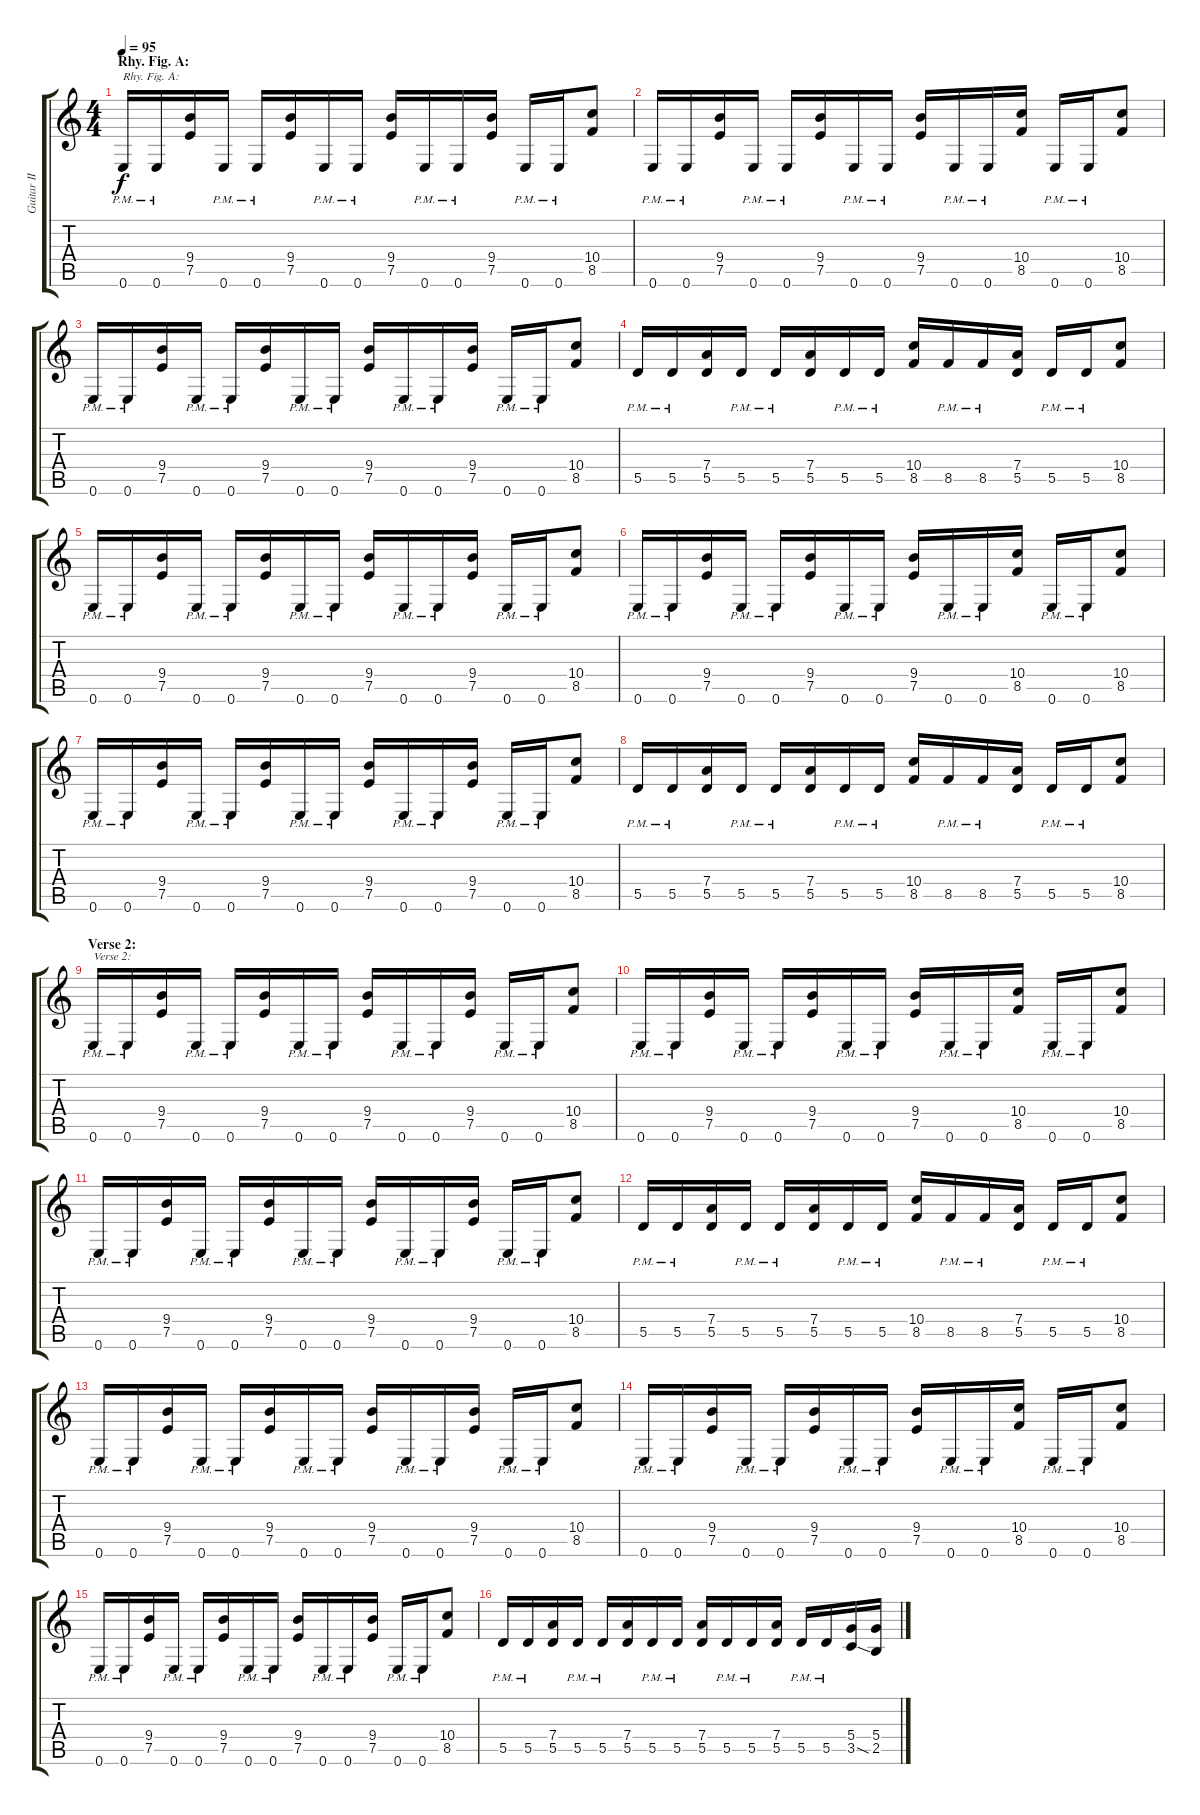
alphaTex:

\track ("Guitar II" "Guitar II") {instrument distortionguitar}
\staff {score tabs}
\tuning (E4 B3 G3 D3 A2 E2) {hide}
\ts (4 4)
\section ("" "Rhy. Fig. A:")
\tempo 95
\clef g2
\ks c
0.6{pm}.16{txt "Rhy. Fig. A:" dy f} 0.6{pm}.16 (9.4 7.5).16 0.6{pm}.16 0.6{pm}.16 (9.4 7.5).16 0.6{pm}.16 0.6{pm}.16 (9.4 7.5).16 0.6{pm}.16 0.6{pm}.16 (9.4 7.5).16 0.6{pm}.16 0.6{pm}.16 (10.4 8.5).8 |
0.6{pm}.16 0.6{pm}.16 (9.4 7.5).16 0.6{pm}.16 0.6{pm}.16 (9.4 7.5).16 0.6{pm}.16 0.6{pm}.16 (9.4 7.5).16 0.6{pm}.16 0.6{pm}.16 (10.4 8.5).16 0.6{pm}.16 0.6{pm}.16 (10.4 8.5).8 |
0.6{pm}.16 0.6{pm}.16 (9.4 7.5).16 0.6{pm}.16 0.6{pm}.16 (9.4 7.5).16 0.6{pm}.16 0.6{pm}.16 (9.4 7.5).16 0.6{pm}.16 0.6{pm}.16 (9.4 7.5).16 0.6{pm}.16 0.6{pm}.16 (10.4 8.5).8 |
5.5{pm}.16 5.5{pm}.16 (7.4 5.5).16 5.5{pm}.16 5.5{pm}.16 (7.4 5.5).16 5.5{pm}.16 5.5{pm}.16 (10.4 8.5).16 8.5{pm}.16 8.5{pm}.16 (7.4 5.5).16 5.5{pm}.16 5.5{pm}.16 (10.4 8.5).8 |
0.6{pm}.16 0.6{pm}.16 (9.4 7.5).16 0.6{pm}.16 0.6{pm}.16 (9.4 7.5).16 0.6{pm}.16 0.6{pm}.16 (9.4 7.5).16 0.6{pm}.16 0.6{pm}.16 (9.4 7.5).16 0.6{pm}.16 0.6{pm}.16 (10.4 8.5).8 |
0.6{pm}.16 0.6{pm}.16 (9.4 7.5).16 0.6{pm}.16 0.6{pm}.16 (9.4 7.5).16 0.6{pm}.16 0.6{pm}.16 (9.4 7.5).16 0.6{pm}.16 0.6{pm}.16 (10.4 8.5).16 0.6{pm}.16 0.6{pm}.16 (10.4 8.5).8 |
0.6{pm}.16 0.6{pm}.16 (9.4 7.5).16 0.6{pm}.16 0.6{pm}.16 (9.4 7.5).16 0.6{pm}.16 0.6{pm}.16 (9.4 7.5).16 0.6{pm}.16 0.6{pm}.16 (9.4 7.5).16 0.6{pm}.16 0.6{pm}.16 (10.4 8.5).8 |
5.5{pm}.16 5.5{pm}.16 (7.4 5.5).16 5.5{pm}.16 5.5{pm}.16 (7.4 5.5).16 5.5{pm}.16 5.5{pm}.16 (10.4 8.5).16 8.5{pm}.16 8.5{pm}.16 (7.4 5.5).16 5.5{pm}.16 5.5{pm}.16 (10.4 8.5).8 |
\section ("" "Verse 2:")
0.6{pm}.16{txt "Verse 2:"} 0.6{pm}.16 (9.4 7.5).16 0.6{pm}.16 0.6{pm}.16 (9.4 7.5).16 0.6{pm}.16 0.6{pm}.16 (9.4 7.5).16 0.6{pm}.16 0.6{pm}.16 (9.4 7.5).16 0.6{pm}.16 0.6{pm}.16 (10.4 8.5).8 |
0.6{pm}.16 0.6{pm}.16 (9.4 7.5).16 0.6{pm}.16 0.6{pm}.16 (9.4 7.5).16 0.6{pm}.16 0.6{pm}.16 (9.4 7.5).16 0.6{pm}.16 0.6{pm}.16 (10.4 8.5).16 0.6{pm}.16 0.6{pm}.16 (10.4 8.5).8 |
0.6{pm}.16 0.6{pm}.16 (9.4 7.5).16 0.6{pm}.16 0.6{pm}.16 (9.4 7.5).16 0.6{pm}.16 0.6{pm}.16 (9.4 7.5).16 0.6{pm}.16 0.6{pm}.16 (9.4 7.5).16 0.6{pm}.16 0.6{pm}.16 (10.4 8.5).8 |
5.5{pm}.16 5.5{pm}.16 (7.4 5.5).16 5.5{pm}.16 5.5{pm}.16 (7.4 5.5).16 5.5{pm}.16 5.5{pm}.16 (10.4 8.5).16 8.5{pm}.16 8.5{pm}.16 (7.4 5.5).16 5.5{pm}.16 5.5{pm}.16 (10.4 8.5).8 |
0.6{pm}.16 0.6{pm}.16 (9.4 7.5).16 0.6{pm}.16 0.6{pm}.16 (9.4 7.5).16 0.6{pm}.16 0.6{pm}.16 (9.4 7.5).16 0.6{pm}.16 0.6{pm}.16 (9.4 7.5).16 0.6{pm}.16 0.6{pm}.16 (10.4 8.5).8 |
0.6{pm}.16 0.6{pm}.16 (9.4 7.5).16 0.6{pm}.16 0.6{pm}.16 (9.4 7.5).16 0.6{pm}.16 0.6{pm}.16 (9.4 7.5).16 0.6{pm}.16 0.6{pm}.16 (10.4 8.5).16 0.6{pm}.16 0.6{pm}.16 (10.4 8.5).8 |
0.6{pm}.16 0.6{pm}.16 (9.4 7.5).16 0.6{pm}.16 0.6{pm}.16 (9.4 7.5).16 0.6{pm}.16 0.6{pm}.16 (9.4 7.5).16 0.6{pm}.16 0.6{pm}.16 (9.4 7.5).16 0.6{pm}.16 0.6{pm}.16 (10.4 8.5).8 |
5.5{pm}.16 5.5{pm}.16 (7.4 5.5).16 5.5{pm}.16 5.5{pm}.16 (7.4 5.5).16 5.5{pm}.16 5.5{pm}.16 (7.4 5.5).16 5.5{pm}.16 5.5{pm}.16 (7.4 5.5).16 5.5{pm}.16 5.5{pm}.16 (5.4 3.5{sod}).16 (5.4 2.5).16
